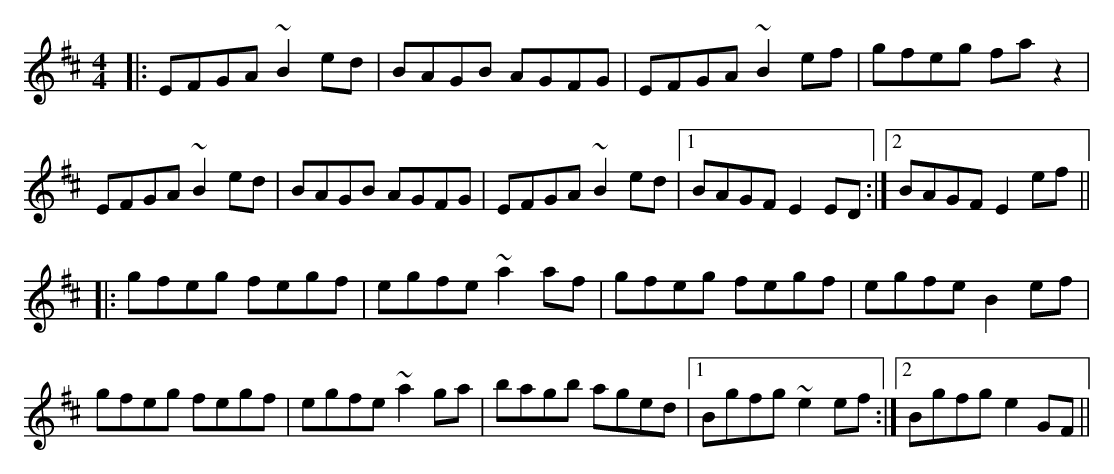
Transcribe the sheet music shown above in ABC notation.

X:1
M:4/4
K:Edor
|:EFGA ~B2 ed|BAGB AGFG|EFGA ~B2 ef|gfeg faz2|
EFGA ~B2 ed|BAGB AGFG|EFGA ~B2 ed|1 BAGF E2 ED:|2 BAGF E2 ef||
|:gfeg fegf|egfe ~a2 af|gfeg fegf|egfe B2 ef|
gfeg fegf|egfe ~a2 ga|bagb aged|1 Bgfg ~e2 ef:|2 Bgfg e2 GF||
